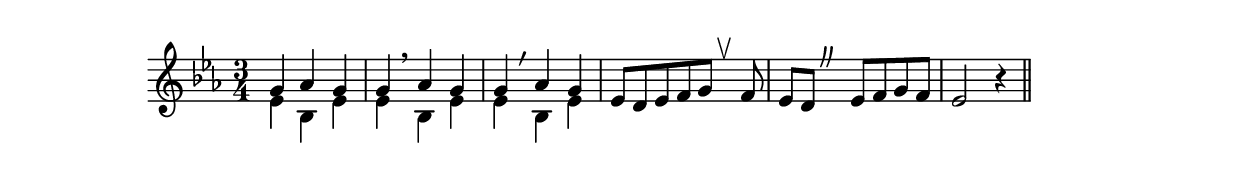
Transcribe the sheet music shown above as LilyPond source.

%% DO NOT EDIT this file manually; it is automatically
%% generated from LSR http://lsr.di.unimi.it
%% Make any changes in LSR itself, or in Documentation/snippets/new/ ,
%% and then run scripts/auxiliar/makelsr.py
%%
%% This file is in the public domain.
\version "2.18.0"

\header {
  lsrtags = "expressive-marks, symbols-and-glyphs"

  texidoc = "
Breathing signs are available in different tastes: commas (default),
ticks, vees and @qq{railroad tracks} (caesura).

"
  doctitle = "Breathing signs"
} % begin verbatim

\new Staff \relative c'' {
  \key es \major
  \time 3/4
  % this bar contains no \breathe
  << { g4 as g } \\ { es4 bes es } >> |
  % Modern notation:
  % by default, \breathe uses the rcomma, just as if saying:
  % \override BreathingSign.text = #(make-musicglyph-markup "scripts.rcomma")
  << { g4 as g } \\ { es4 \breathe bes es } >> |

  % rvarcomma and lvarcomma are variations of the default rcomma and lcomma
  % N.B.: must use Staff context here, since we start a Voice below
  \override Staff.BreathingSign.text =
    \markup { \musicglyph #"scripts.rvarcomma" }
  << { g4 as g } \\ { es4 \breathe bes es } >> |

  % vee
  \override BreathingSign.text = \markup { \musicglyph #"scripts.upbow" }
  es8[ d es f g] \breathe f |

  % caesura
  \override BreathingSign.text =
    \markup { \musicglyph #"scripts.caesura.curved" }
  es8[ d] \breathe es[ f g f] |
  es2 r4 \bar "||"
}
